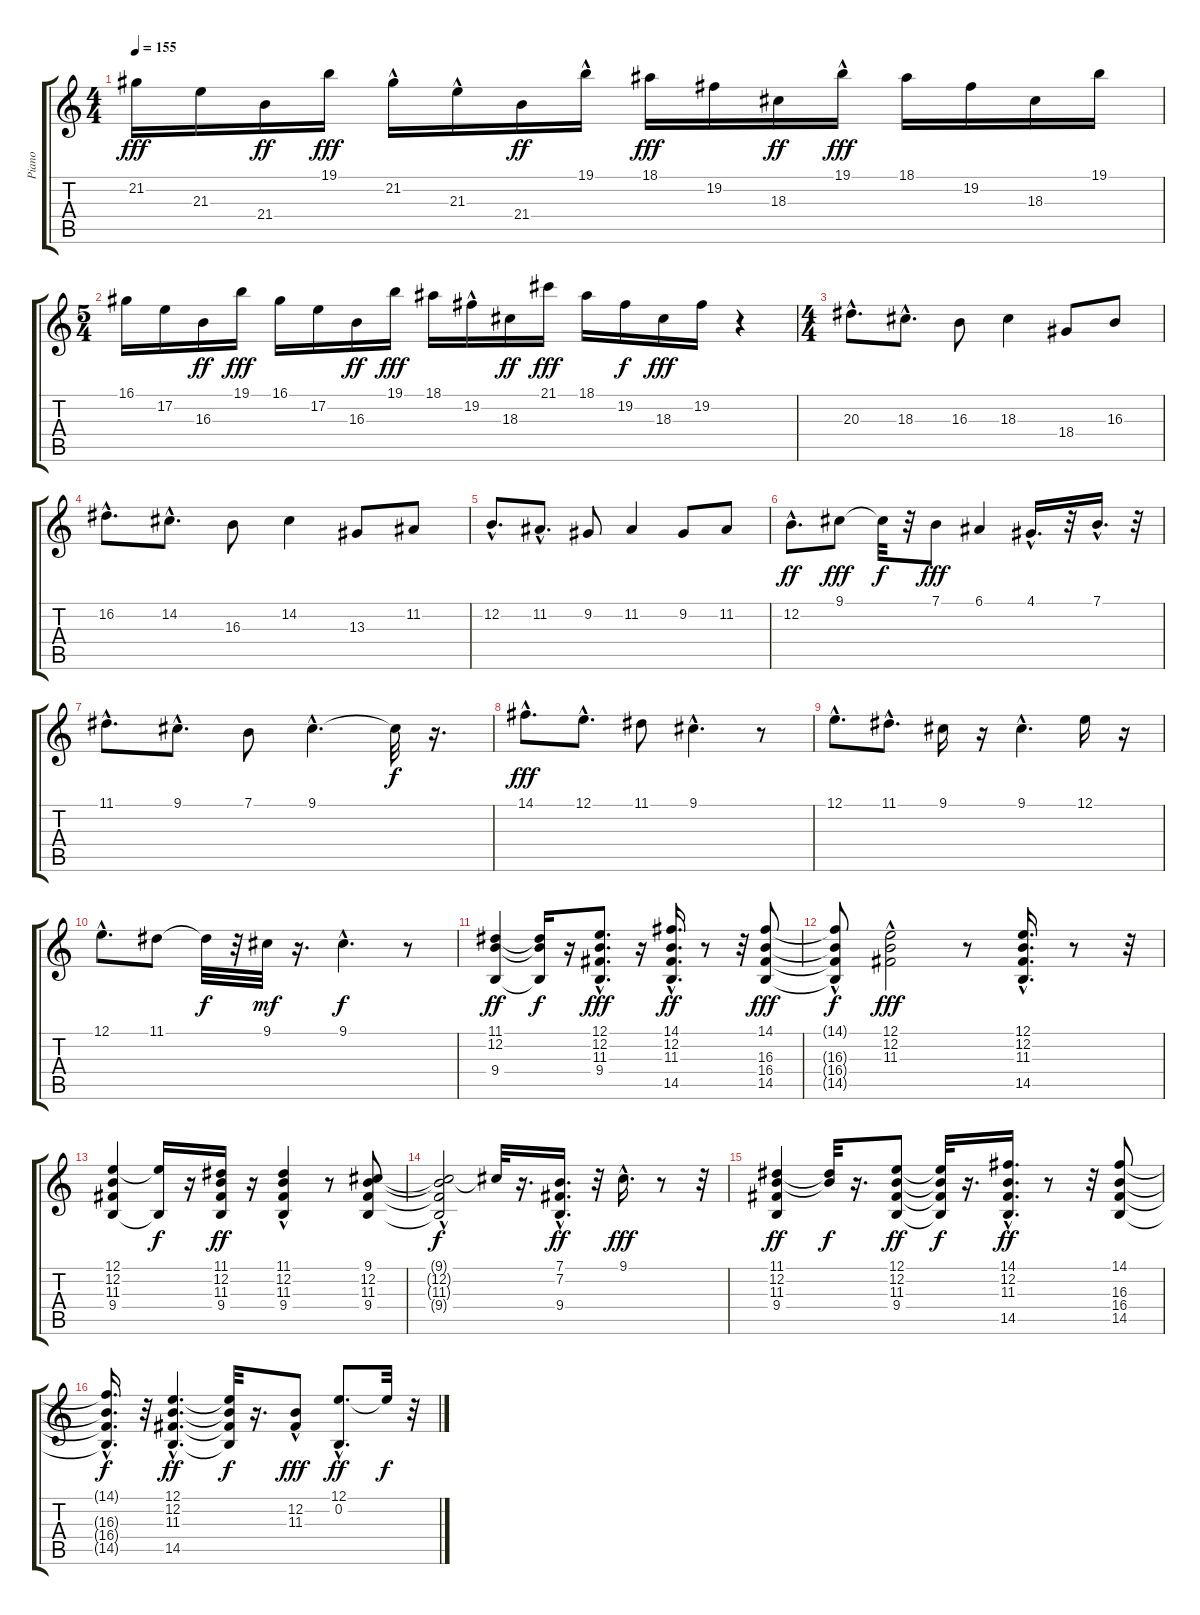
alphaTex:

\track ("Piano               " "Piano     ") {instrument rockorgan}
\staff {score tabs}
\tuning (E4 B3 G3 D3 A2 E2) {hide}
\ts (4 4)
\tempo 155
\clef g2
\ks c
21.2.16{dy fff} 21.3.16 21.4.16{dy ff} 19.1.16{dy fff} 21.2{hac}.16 21.3{hac}.16 21.4.16{dy ff} 19.1{hac}.16 18.1.16{dy fff} 19.2.16 18.3.16{dy ff} 19.1{hac}.16{dy fff} 18.1.16 19.2.16 18.3.16 19.1.16 |
\ts (5 4)
16.1.16 17.2.16 16.3.16{dy ff} 19.1.16{dy fff} 16.1.16 17.2.16 16.3.16{dy ff} 19.1.16{dy fff} 18.1.16 19.2{hac}.16 18.3.16{dy ff} 21.1.16{dy fff} 18.1.16 19.2.16{dy f} 18.3.16{dy fff} 19.2.16 r.4 |
\ts (4 4)
20.3{hac}.8{d volume 8} 18.3{hac}.8{d} 16.3.8 18.3.4 18.4.8 16.3.8 |
16.2{hac}.8{d} 14.2{hac}.8{d} 16.3.8 14.2.4 13.3.8 11.2.8 |
12.2{hac}.8{d} 11.2{hac}.8{d} 9.2.8 11.2.4 9.2.8 11.2.8 |
12.2{hac}.8{d dy ff} 9.1.8{dy fff} 9.1{t}.32{dy f} r.32 7.1.8{dy fff} 6.1.4 4.1{hac}.16{d} r.32 7.1{hac}.16{d} r.32 |
11.1{hac}.8{d} 9.1{hac}.8{d} 7.1.8 9.1{hac}.4{d} 9.1{t}.32{dy f} r.16{d} |
14.1{hac}.8{d dy fff} 12.1{hac}.8{d} 11.1.8 9.1{hac}.4{d} r.8 |
12.1{hac}.8{d} 11.1{hac}.8{d} 9.1.16 r.16 9.1{hac}.4{d} 12.1.16 r.16 |
12.1{hac}.8{d} 11.1.8 11.1{t}.32{dy f} r.32 9.1.32{dy mf} r.16{d} 9.1{hac}.4{d dy f} r.8 |
(11.1 12.2 9.4).4{dy ff volume 12} (11.1{t} 12.2{t} 9.4{t}).16{dy f} r.16 (12.1 12.2{hac} 11.3 9.4{hac}).8{d dy fff} r.16 (14.1 12.2{hac} 11.3 14.5{hac}).16{d dy ff} r.8 r.32 (14.1 16.3 16.4 14.5).8{dy fff} |
(14.1{t} 16.3{t} 16.4{hac t} 14.5{t}).8{dy f} (12.1 12.2 11.3{hac}).2{dy fff} r.8 (12.1 12.2{hac} 11.3 14.5{hac}).16{d} r.8 r.32 |
(12.1 12.2 11.3 9.4).4 (12.1{t} 9.4{t}).16{dy f} r.16 (11.1 12.2 11.3 9.4).16{dy ff} r.16 (11.1{hac} 12.2{hac} 11.3{hac} 9.4).4 r.8 (9.1 12.2 11.3 9.4).8 |
(9.1{t} 12.2{hac t} 11.3{hac t} 9.4{hac t}).2{dy f} 9.1{t}.32 r.16{d} (7.1{hac} 7.2 9.4{hac}).16{d dy ff} r.32 9.1{hac}.16{d dy fff} r.8 r.32 |
(11.1 12.2 11.3 9.4).4{dy ff} (11.1{t} 12.2{t}).32{dy f} r.16{d} (12.1 12.2 11.3 9.4).8{dy ff} (12.1{t} 12.2{t} 11.3{t} 9.4{t}).32{dy f} r.16{d} (14.1{hac} 12.2{hac} 11.3 14.5{hac}).16{d dy ff} r.8 r.32 (14.1 16.3 16.4 14.5).8 |
(14.1{hac t} 16.3{hac t} 16.4{hac t} 14.5{hac t}).16{d dy f} r.32 (12.1{hac} 12.2{hac} 11.3{hac} 14.5{hac}).4{d dy ff} (12.1{t} 12.2{t} 11.3{t} 14.5{t}).32{dy f} r.16{d} (12.2{hac} 11.3{hac}).8{dy fff} (12.1{hac} 0.2{hac}).8{d dy ff} 12.1{t}.32{dy f} r.32
